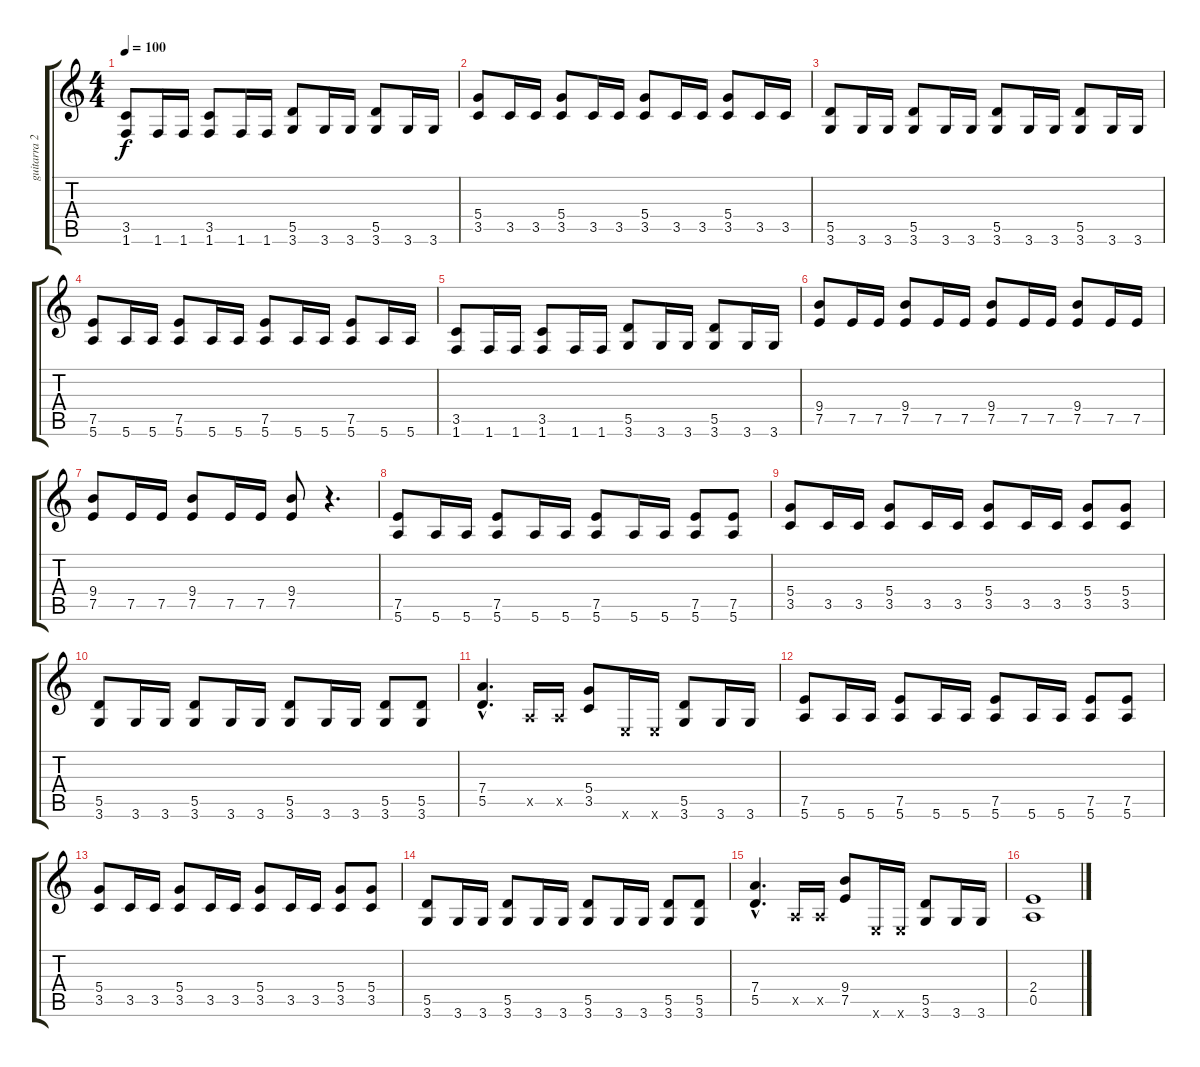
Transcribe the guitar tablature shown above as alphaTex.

\track ("guitarra 2" "guitarra 2") {instrument overdrivenguitar}
\staff {score tabs}
\tuning (E4 B3 G3 D3 A2 E2) {hide}
\ts (4 4)
\tempo 100
\clef g2
\ks c
(3.5 1.6).8{dy f} 1.6.16 1.6.16 (3.5 1.6).8 1.6.16 1.6.16 (5.5 3.6).8 3.6.16 3.6.16 (5.5 3.6).8 3.6.16 3.6.16 |
(5.4 3.5).8 3.5.16 3.5.16 (5.4 3.5).8 3.5.16 3.5.16 (5.4 3.5).8 3.5.16 3.5.16 (5.4 3.5).8 3.5.16 3.5.16 |
(5.5 3.6).8 3.6.16 3.6.16 (5.5 3.6).8 3.6.16 3.6.16 (5.5 3.6).8 3.6.16 3.6.16 (5.5 3.6).8 3.6.16 3.6.16 |
(7.5 5.6).8 5.6.16 5.6.16 (7.5 5.6).8 5.6.16 5.6.16 (7.5 5.6).8 5.6.16 5.6.16 (7.5 5.6).8 5.6.16 5.6.16 |
(3.5 1.6).8 1.6.16 1.6.16 (3.5 1.6).8 1.6.16 1.6.16 (5.5 3.6).8 3.6.16 3.6.16 (5.5 3.6).8 3.6.16 3.6.16 |
(9.4 7.5).8 7.5.16 7.5.16 (9.4 7.5).8 7.5.16 7.5.16 (9.4 7.5).8 7.5.16 7.5.16 (9.4 7.5).8 7.5.16 7.5.16 |
(9.4 7.5).8 7.5.16 7.5.16 (9.4 7.5).8 7.5.16 7.5.16 (9.4 7.5).8 r.4{d} |
\section ("" "")
(7.5 5.6).8 5.6.16 5.6.16 (7.5 5.6).8 5.6.16 5.6.16 (7.5 5.6).8 5.6.16 5.6.16 (7.5 5.6).8 (7.5 5.6).8 |
(5.4 3.5).8 3.5.16 3.5.16 (5.4 3.5).8 3.5.16 3.5.16 (5.4 3.5).8 3.5.16 3.5.16 (5.4 3.5).8 (5.4 3.5).8 |
(5.5 3.6).8 3.6.16 3.6.16 (5.5 3.6).8 3.6.16 3.6.16 (5.5 3.6).8 3.6.16 3.6.16 (5.5 3.6).8 (5.5 3.6).8 |
(7.4{hac} 5.5{hac}).4{d} 0.5{x}.16 0.5{x}.16 (5.4 3.5).8 0.6{x}.16 0.6{x}.16 (5.5 3.6).8 3.6.16 3.6.16 |
(7.5 5.6).8 5.6.16 5.6.16 (7.5 5.6).8 5.6.16 5.6.16 (7.5 5.6).8 5.6.16 5.6.16 (7.5 5.6).8 (7.5 5.6).8 |
(5.4 3.5).8 3.5.16 3.5.16 (5.4 3.5).8 3.5.16 3.5.16 (5.4 3.5).8 3.5.16 3.5.16 (5.4 3.5).8 (5.4 3.5).8 |
(5.5 3.6).8 3.6.16 3.6.16 (5.5 3.6).8 3.6.16 3.6.16 (5.5 3.6).8 3.6.16 3.6.16 (5.5 3.6).8 (5.5 3.6).8 |
(7.4{hac} 5.5{hac}).4{d} 0.5{x}.16 0.5{x}.16 (9.4 7.5).8 0.6{x}.16 0.6{x}.16 (5.5 3.6).8 3.6.16 3.6.16 |
\section ("" "")
(2.4 0.5).1
